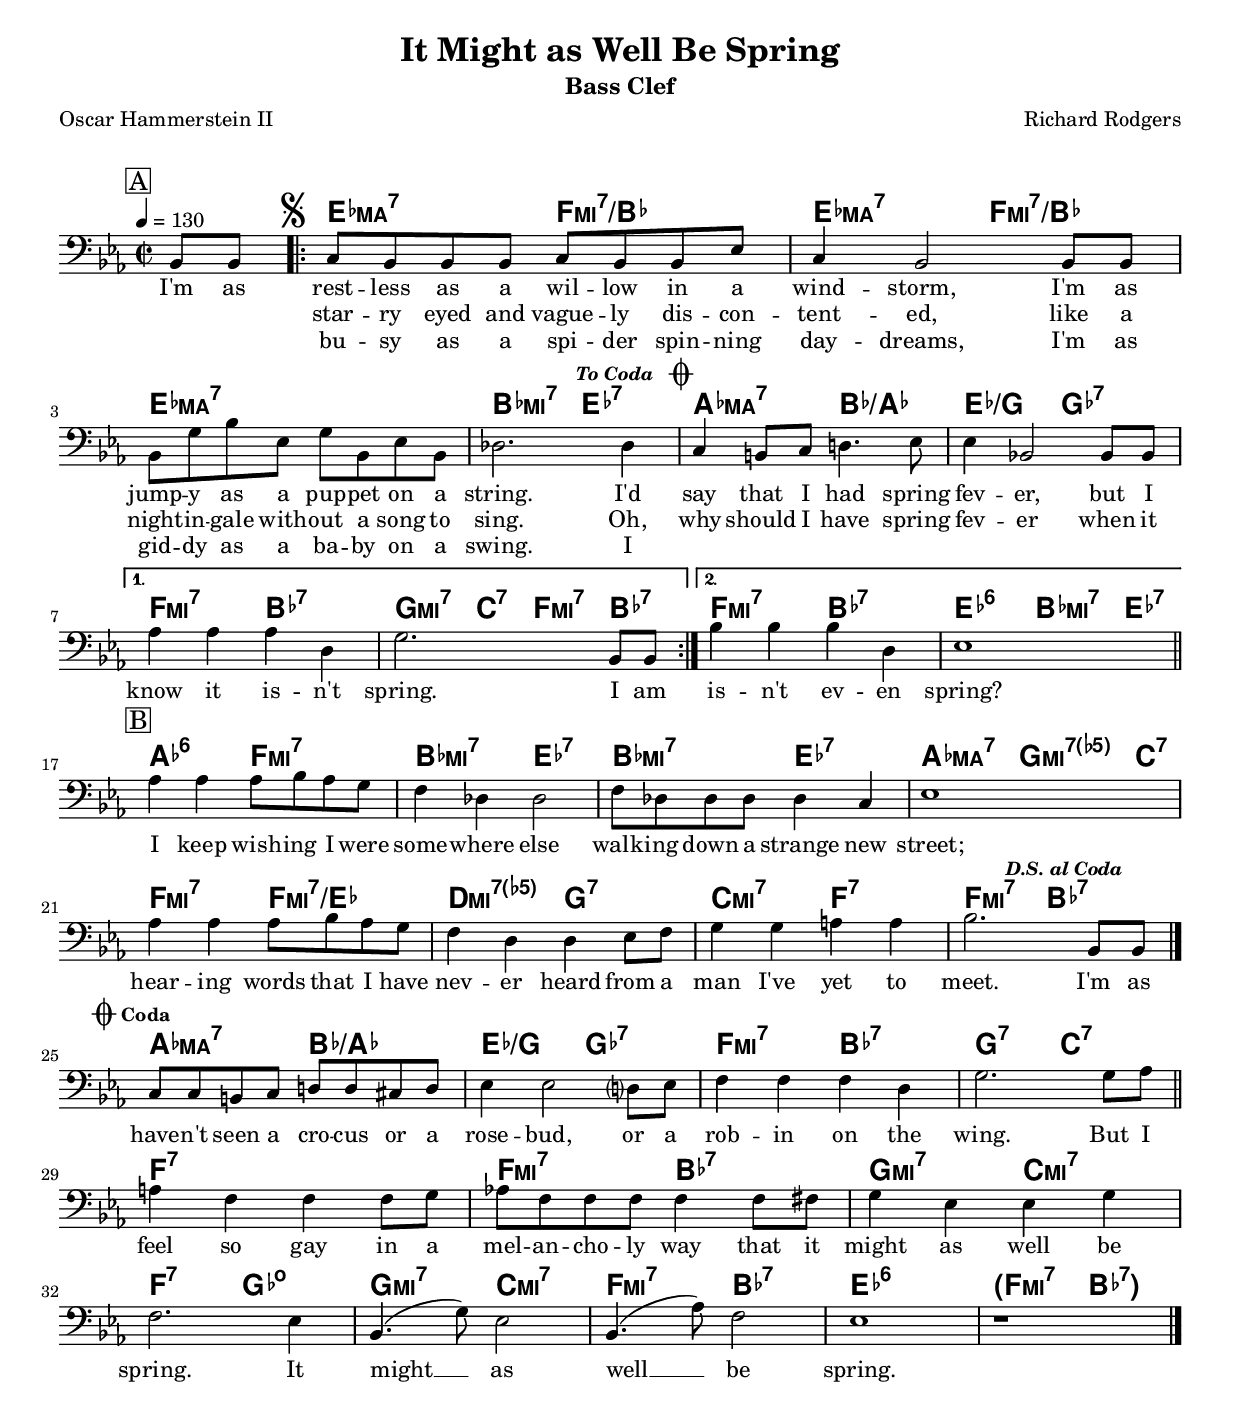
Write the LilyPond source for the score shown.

\version "2.24.0"

\include "english.ly"

instrument = "Bass Clef"
whatKey = ef,
whatClef = "bass"

%% -*- Mode: LilyPond -*-

#(set-global-staff-size 18)

\include "lead-sheets.ily"

\header {
  title = "It Might as Well Be Spring"
  subtitle = \instrument
  poet = "Oscar Hammerstein II"
  composer = "Richard Rodgers"
  %% copyright = "© 1945 Williamson Music"
}

refrainLyricsPre = \lyricmode {
  I'm as
}

refrainLyricsAOne = \lyricmode {
  rest -- less as a wil -- low in a wind -- storm,
  I'm as jump -- y as a pup -- pet on a string.
  I'd say that I had spring fev -- er, but I know it is -- n't spring. I am
}

refrainLyricsATwo = \lyricmode {
  star -- ry eyed and vague -- ly dis -- con -- tent -- ed,
  like a night -- in -- gale with -- out a song to sing.
  Oh, why should I have spring fev -- er when it
}

refrainLyricsBridge = \lyricmode {
   is -- n't ev -- en spring? I keep wish -- ing I were some -- where else
   walk -- ing down a strange new street;
   hear -- ing words that I have nev -- er heard
   from a man I've yet to meet. I'm as
}

refrainLyricsCoda = \lyricmode {
 have -- n't seen a cro -- cus or a rose -- bud, or a rob -- in on the wing.
 But I feel so gay in a mel -- an -- cho -- ly way that it might as well be spring.
 It might __ as well __ be spring.
}

refrainLyricsAThree = \lyricmode {
  bu -- sy as a spi -- der spin -- ning day -- dreams,
  I'm as gid -- dy as a ba -- by on a swing.
  I
}

refrainChords = \chordmode {
  s4 g2:maj7 a2:m7/d g2:maj7 a2:m7/d g1:maj7 d2:m7 g2:7
  c2:maj7 d2:/c g2:/b bf2:7
  
  a2:m7 d2:7 b4:m7 e4:7 a4:m7 d4:7
  
  a2:m7 d2:7 g2:6 d4:m7 g4:7
  
  c2:6 a2:m7 d2:m7 g2:7
  d2:m7 g2:7 c2:maj7 b4:m7.5- e4:7 a2:m7 a2:m7/g fs2:m7.5- b2:7
  e2:m7 a2:7 a2:m7 d2:7

  c2:maj7 d2:/c g2:/b bf2:7
  a2:m7 d2:7 b2:7 e2:7 a1:7 a2:m7 d2:7
  b2:m7 e2:m7 a2:7 bf2:dim7 b2:m7 e2:m7 a2:m7 d2:7
  
  g1:6
  \set chordNameFunction = #begin-parenthesis-ignatzek-chord-names 
  a2:m7
  \set chordNameFunction = #end-parenthesis-ignatzek-chord-names 
  d2:7
  \unset chordNameFunction  
}

refrainMelody = \relative f' {
  \time 2/2
  \key g \major
  \clef \whatClef
  \tempo 4 = 130

  \mark \markup{ \box "A" }

  \partial 4 d8 d8 |
  
  \bar ".|:"

  \segnoSign

  \repeat volta 2 {
    e8 d8 d8 d8 e8 d8 d8 g8 | e4 d2 d8 d8 |
    \break
    d8 b'8 d8 g,8 b8 d,8 g8 d8 | f2. 
    f4 \textToCoda |
    e4 ds8 e8 fs!4. g8 | g4 d!2 d8 d8 |
    \break
  }
  \alternative {
    { c'4 c4 c4 fs,4 | b2. d,8 d8 | }
    { d'4 d4 d4 fs,4 | g1 |  }
  }
    
  \bar "||"
  
  \break
  \set Score.currentBarNumber = #17
  \mark \markup { \box "B" }

  c4 c4 c8 d8 c8b8 | a4 f4 f2 |
  a8 f8 f8 f8 f4 e4 | g1 |
  \break
  c4 c4 c8 d8 c8 b8 | a4 fs4 fs4 g8 a8 |
  b4 b4 cs4 cs4 | d2. d,8 \dalSegno d8 |
  \bar "|."
  \break
  \textCoda
  e8 e8 ds8 e8 fs!8 fs8 es8 fs8 | g4 g2 fs?8 g8 |
  a4 a4 a4 fs4 | b2. b8 c8 |

  \bar "||"
  \break
  cs4 a4 a4 a8 b8 | c!8 a8 a8 a8 a4 a8 as8 |
  b4 g4 g4 b4 | a2. g4 | d4.( b'8) g2 | d4.( c'8) a2 | g1 | r1 |
  
  \bar "|."
}

\include "paper.ily"

\markup {
  % Leave a gap after the header
  \vspace #1
}

\score {
  <<
    { \context ChordNames 
      {
      \override ChordName.font-size = #+3
      \override ChordName.font-series = #'bold
      \set chordChanges = ##f
     \transpose g \whatKey {
       \refrainChords
	}
      }
      }
    \new Staff {
      \context Voice = "voiceMelody" { 
	\noDoubleAccidentalMusic \transpose g \whatKey {
	  \refrainMelody
	  }
	}
    }
    \new Lyrics \lyricsto "voiceMelody"
    {
      \refrainLyricsPre
    <<
      { \refrainLyricsAOne }
      \new Lyrics {
	\set associatedVoice = "voiceMelody"
	\refrainLyricsATwo }
      \new Lyrics {
	\set associatedVoice = "voiceMelody"
	\refrainLyricsAThree }
    >>
    \refrainLyricsBridge
    \refrainLyricsCoda
    }
  >>
  \layout { }
}

$(if #(not (string-contains instrument "Standard"))
     #{ \pageBreak #} )

performanceNotes =
\markup {
  \column {
    \line { \huge { Instrumental intro: last 8, bars 29-36 } }
    \line { \huge { Vocal chorus } }
    \line { \huge { First solo A1 } }
    \line { \huge { Second solo A2 } }
    \line { \huge { Vocal B to end, 3x 33-34 ''might as well be'' iii-vi-ii-V7 } }
  }
}

\include "notes.ily"

